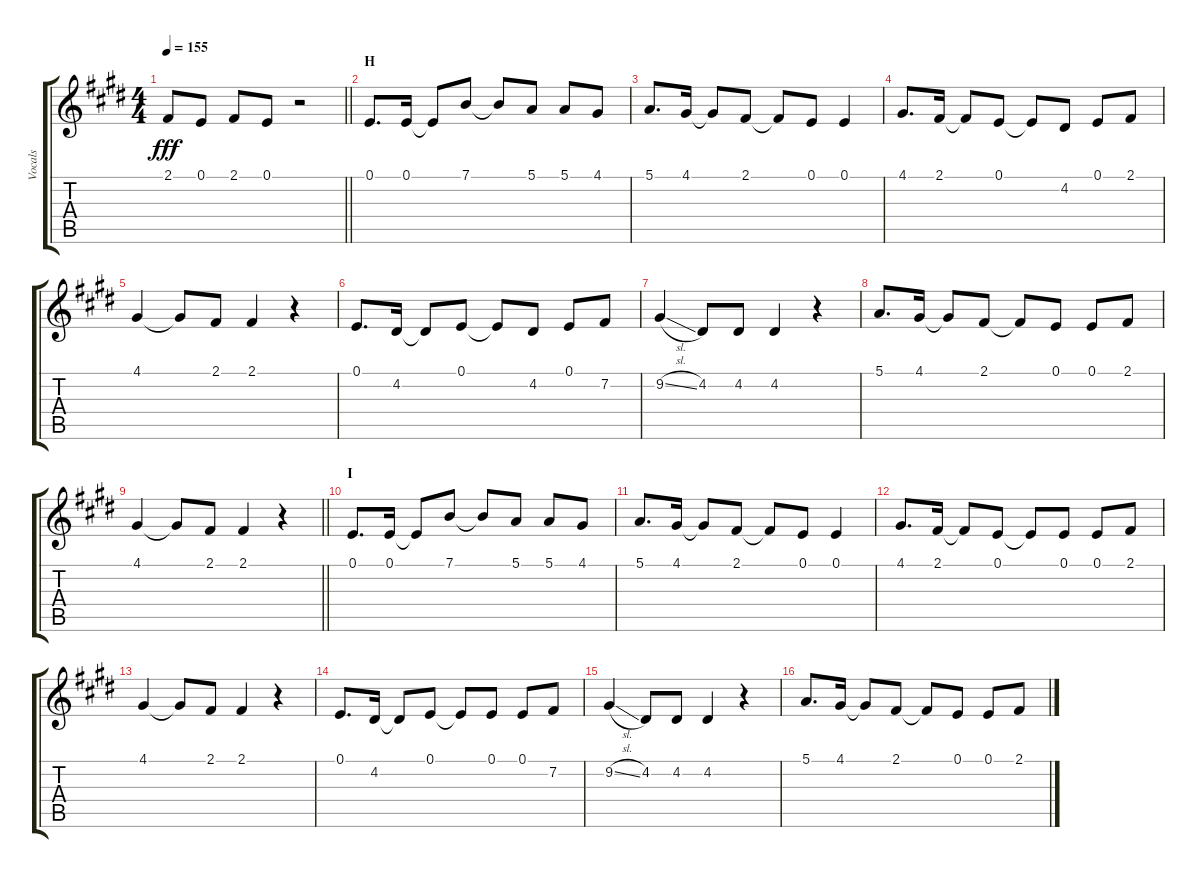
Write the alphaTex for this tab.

\track ("Vocals" "Vocals") {instrument voiceoohs}
\staff {score tabs}
\tuning (E4 B3 G3 D3 A2 E2) {hide}
\ts (4 4)
\tempo 155
\clef g2
\barLineRight lightlight
\ks e
2.1.8{dy fff} 0.1.8 2.1.8 0.1.8 r.2 |
\section ("" "H")
0.1.8{d} 0.1.16 0.1{t}.8 7.1.8 7.1{t}.8 5.1.8 5.1.8 4.1.8 |
5.1.8{d} 4.1.16 4.1{t}.8 2.1.8 2.1{t}.8 0.1.8 0.1.4 |
4.1.8{d} 2.1.16 2.1{t}.8 0.1.8 0.1{t}.8 4.2.8 0.1.8 2.1.8 |
4.1.4 4.1{t}.8 2.1.8 2.1.4 r.4 |
0.1.8{d} 4.2.16 4.2{t}.8 0.1.8 0.1{t}.8 4.2.8 0.1.8 7.2.8 |
9.2{sl}.4 4.2.8 4.2.8 4.2.4 r.4 |
5.1.8{d} 4.1.16 4.1{t}.8 2.1.8 2.1{t}.8 0.1.8 0.1.8 2.1.8 |
\barLineRight lightlight
4.1.4 4.1{t}.8 2.1.8 2.1.4 r.4 |
\section ("" "I")
0.1.8{d} 0.1.16 0.1{t}.8 7.1.8 7.1{t}.8 5.1.8 5.1.8 4.1.8 |
5.1.8{d} 4.1.16 4.1{t}.8 2.1.8 2.1{t}.8 0.1.8 0.1.4 |
4.1.8{d} 2.1.16 2.1{t}.8 0.1.8 0.1{t}.8 0.1.8 0.1.8 2.1.8 |
4.1.4 4.1{t}.8 2.1.8 2.1.4 r.4 |
0.1.8{d} 4.2.16 4.2{t}.8 0.1.8 0.1{t}.8 0.1.8 0.1.8 7.2.8 |
9.2{sl}.4 4.2.8 4.2.8 4.2.4 r.4 |
5.1.8{d} 4.1.16 4.1{t}.8 2.1.8 2.1{t}.8 0.1.8 0.1.8 2.1.8
